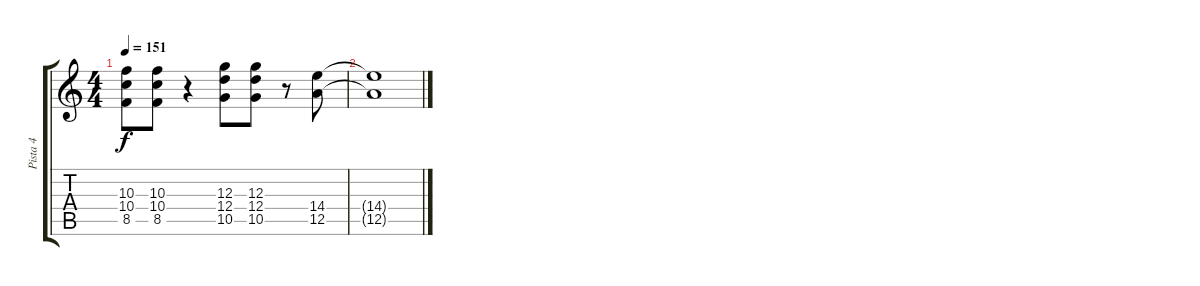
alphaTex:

\track ("Pista 4" "Pista 4") {instrument overdrivenguitar}
\staff {score tabs}
\tuning (E4 B3 G3 D3 A2 E2) {hide}
\ts (4 4)
\tempo 151
\clef g2
\ks c
(10.3 10.4 8.5).8{dy f} (10.3 10.4 8.5).8 r.4 (12.3 12.4 10.5).8 (12.3 12.4 10.5).8 r.8 (14.4 12.5).8 |
(14.4{t} 12.5{t}).1
